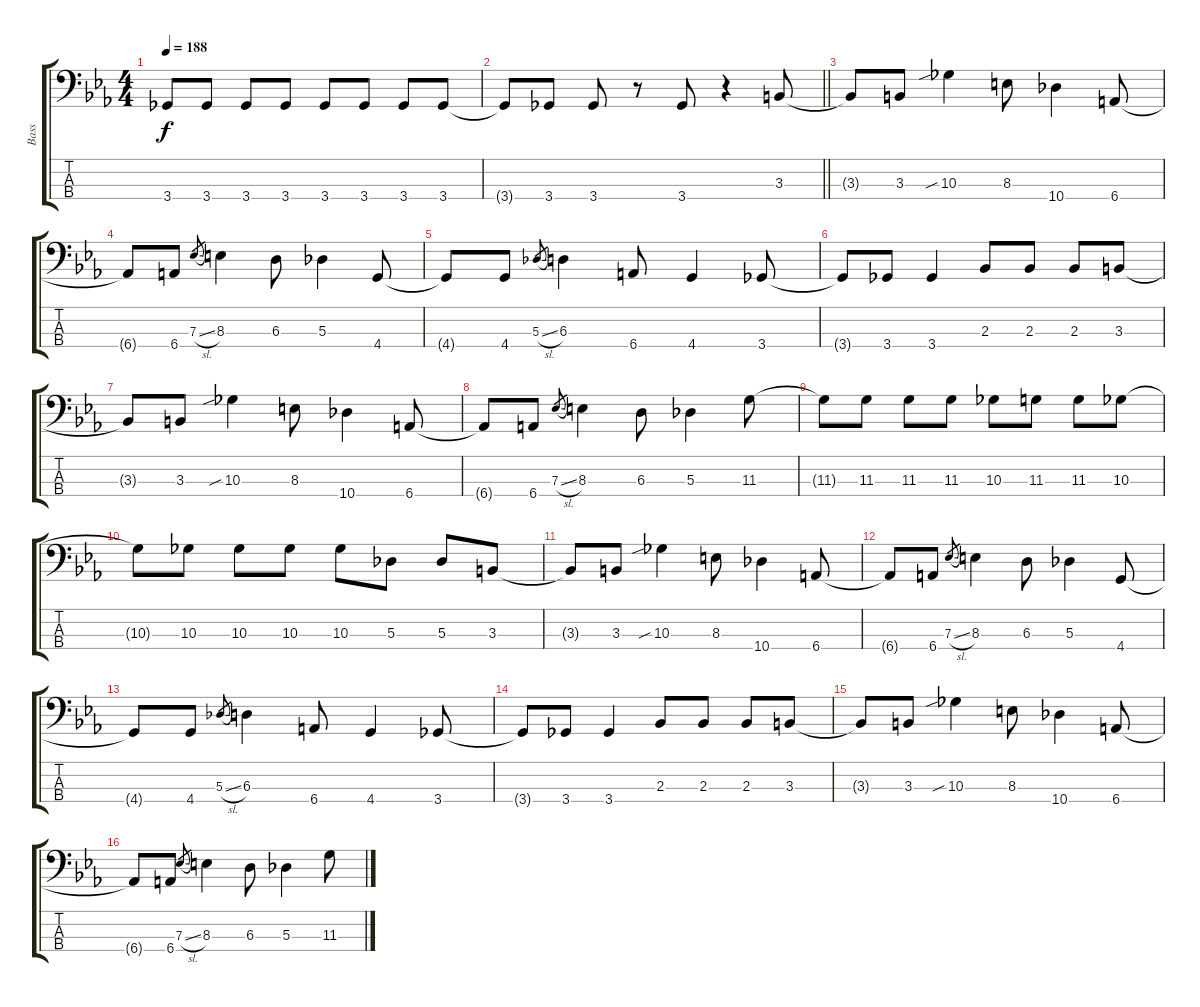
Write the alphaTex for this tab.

\track ("Bass" "Bass") {instrument electricbasspick}
\staff {score tabs}
\tuning (Gb2 Db2 Ab1 Eb1) {hide}
\ts (4 4)
\tempo 188
\clef f4
\ks eb
3.4{t}.8{dy f} 3.4.8 3.4.8 3.4.8 3.4.8 3.4.8 3.4.8 3.4.8 |
\barLineRight lightlight
3.4{t}.8 3.4.8 3.4.8 r.8 3.4.8 r.4 3.3.8 |
3.3{t}.8 3.3.8 10.3{sib}.4 8.3.8 10.4.4 6.4.8 |
6.4{t}.8 6.4.8 7.3{sl}.8{gr} 8.3.4 6.3.8 5.3.4 4.4.8 |
4.4{t}.8 4.4.8 5.3{sl}.8{gr} 6.3.4 6.4.8 4.4.4 3.4.8 |
3.4{t}.8 3.4.8 3.4.4 2.3.8 2.3.8 2.3.8 3.3.8 |
3.3{t}.8 3.3.8 10.3{sib}.4 8.3.8 10.4.4 6.4.8 |
6.4{t}.8 6.4.8 7.3{sl}.8{gr} 8.3.4 6.3.8 5.3.4 11.3.8 |
11.3{t}.8 11.3.8 11.3.8 11.3.8 10.3.8 11.3.8 11.3.8 10.3.8 |
10.3{t}.8 10.3.8 10.3.8 10.3.8 10.3.8 5.3.8 5.3.8 3.3.8 |
3.3{t}.8 3.3.8 10.3{sib}.4 8.3.8 10.4.4 6.4.8 |
6.4{t}.8 6.4.8 7.3{sl}.8{gr} 8.3.4 6.3.8 5.3.4 4.4.8 |
4.4{t}.8 4.4.8 5.3{sl}.8{gr} 6.3.4 6.4.8 4.4.4 3.4.8 |
3.4{t}.8 3.4.8 3.4.4 2.3.8 2.3.8 2.3.8 3.3.8 |
3.3{t}.8 3.3.8 10.3{sib}.4 8.3.8 10.4.4 6.4.8 |
6.4{t}.8 6.4.8 7.3{sl}.8{gr} 8.3.4 6.3.8 5.3.4 11.3.8
